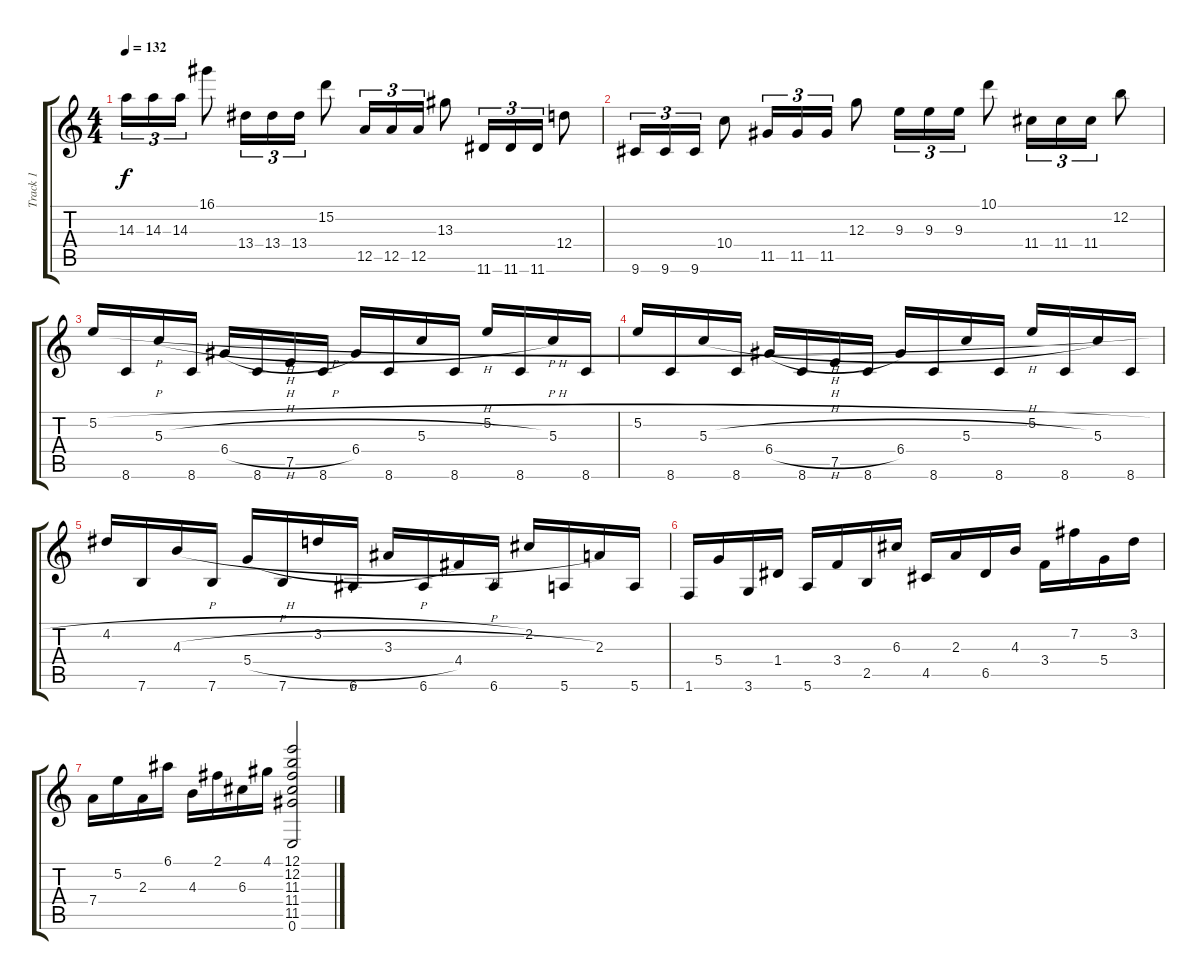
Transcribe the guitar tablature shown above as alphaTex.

\track ("Track 1" "Track 1") {instrument acousticguitarnylon}
\staff {score tabs}
\tuning (E4 B3 G3 D3 A2 E2) {hide}
\ts (4 4)
\tempo 132
\clef g2
\ks c
14.3.16{tu (3 2) dy f instrument acousticguitarnylon} 14.3.16{tu (3 2)} 14.3.16{tu (3 2)} 16.1.8 13.4.16{tu (3 2)} 13.4.16{tu (3 2)} 13.4.16{tu (3 2)} 15.2.8 12.5.16{tu (3 2)} 12.5.16{tu (3 2)} 12.5.16{tu (3 2)} 13.3.8 11.6.16{tu (3 2)} 11.6.16{tu (3 2)} 11.6.16{tu (3 2)} 12.4.8 |
9.6.16{tu (3 2)} 9.6.16{tu (3 2)} 9.6.16{tu (3 2)} 10.4.8 11.5.16{tu (3 2)} 11.5.16{tu (3 2)} 11.5.16{tu (3 2)} 12.3.8 9.3.16{tu (3 2)} 9.3.16{tu (3 2)} 9.3.16{tu (3 2)} 10.1.8 11.4.16{tu (3 2)} 11.4.16{tu (3 2)} 11.4.16{tu (3 2)} 12.2.8 |
5.2{h}.16 8.6.16 5.3{h}.16 8.6.16 6.4{h}.16 8.6.16 7.5.16 8.6.16 6.4.16 8.6.16 5.3{h}.16 8.6.16 5.2{h}.16 8.6.16 5.3.16 8.6.16 |
5.2{h}.16 8.6.16 5.3{h}.16 8.6.16 6.4{h}.16 8.6.16 7.5.16 8.6.16 6.4.16 8.6.16 5.3{h}.16 8.6.16 5.2{h}.16 8.6.16 5.3.16 8.6.16 |
4.2{h}.16 7.6.16 4.3{h}.16 7.6.16 5.4{h}.16 7.6.16 3.2{h}.16 6.6.16 3.3{h}.16 6.6.16 4.4.16 6.6.16 2.2.16 5.6.16 2.3.16 5.6.16 |
1.6.16 5.4.16 3.6.16 1.4.16 5.6.16 3.4.16 2.5.16 6.3.16 4.5.16 2.3.16 6.5.16 4.3.16 3.4.16 7.2.16 5.4.16 3.2.16 |
7.4.16 5.2.16 2.3.16 6.1.16 4.3.16 2.1.16 6.3.16 4.1.16 (12.1 12.2 11.3 11.4 11.5 0.6).2
